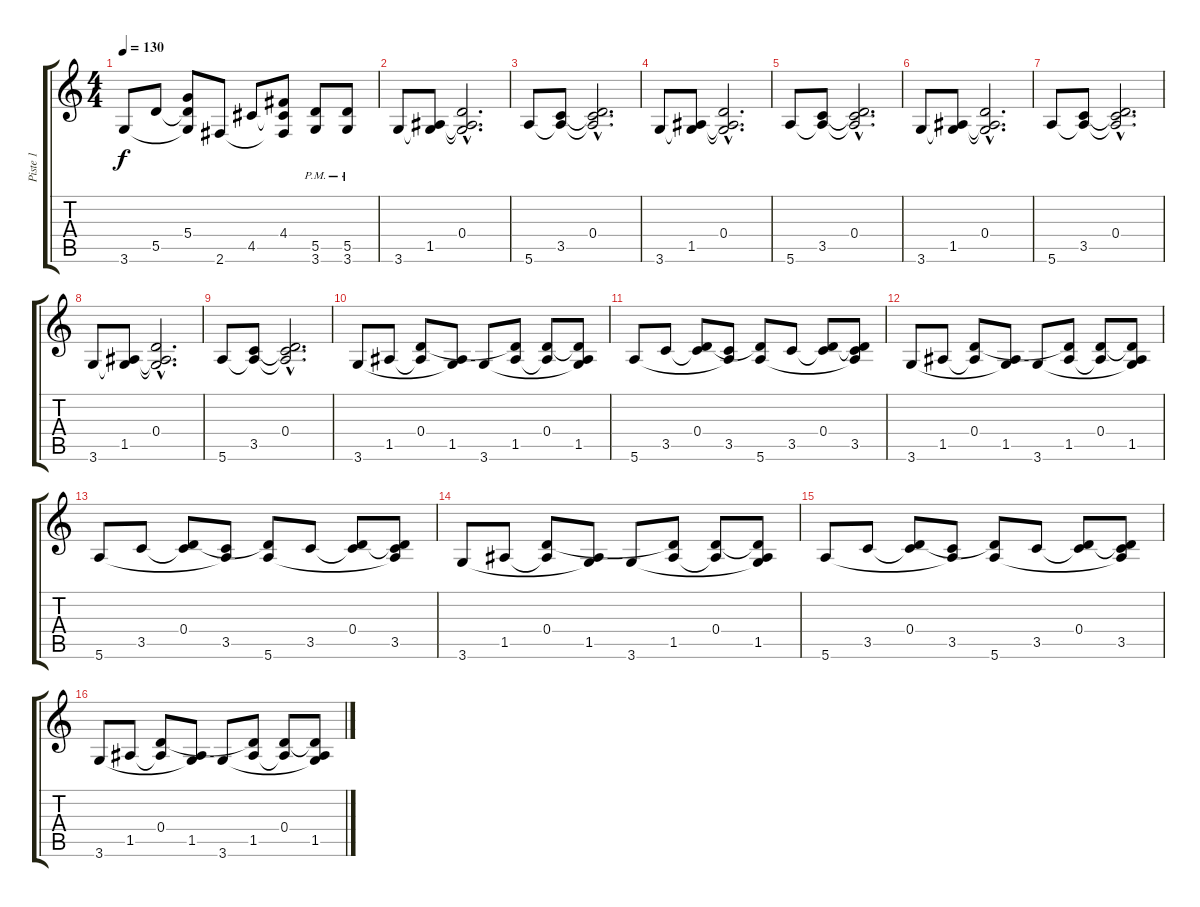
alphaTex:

\track ("Piste 1" "Piste 1") {instrument distortionguitar}
\staff {score tabs}
\tuning (E4 B3 G3 D3 A2 E2) {hide}
\ts (4 4)
\tempo 130
\clef g2
\ks c
3.6.8{dy f} 5.5.8 (5.4 5.5{t} 3.6{t}).8 2.6.8 4.5.8 (4.4 4.5{t} 2.6{t}).8 (5.5{pm} 3.6{pm}).8 (5.5{pm} 3.6{pm}).8 |
3.6.8 (1.5 3.6{t}).8 (0.4{hac} 1.5{hac t} 3.6{hac t}).2{d} |
5.6.8 (3.5 5.6{t}).8 (0.4{hac} 3.5{hac t} 5.6{hac t}).2{d} |
3.6.8 (1.5 3.6{t}).8 (0.4{hac} 1.5{hac t} 3.6{hac t}).2{d} |
5.6.8 (3.5 5.6{t}).8 (0.4{hac} 3.5{hac t} 5.6{hac t}).2{d} |
3.6.8 (1.5 3.6{t}).8 (0.4{hac} 1.5{hac t} 3.6{hac t}).2{d} |
5.6.8 (3.5 5.6{t}).8 (0.4{hac} 3.5{hac t} 5.6{hac t}).2{d} |
3.6.8 (1.5 3.6{t}).8 (0.4{hac} 1.5{hac t} 3.6{hac t}).2{d} |
5.6.8 (3.5 5.6{t}).8 (0.4{hac} 3.5{hac t} 5.6{hac t}).2{d} |
3.6.8 1.5.8 (0.4 1.5{t}).8 (1.5 3.6{t}).8 3.6.8 (0.4{t} 1.5).8 (0.4 1.5{t}).8 (0.4{t} 1.5 3.6{t}).8 |
5.6.8 3.5.8 (0.4 3.5{t}).8 (3.5 5.6{t}).8 (0.4{t} 5.6).8 3.5.8 (0.4 3.5{t}).8 (0.4{t} 3.5 5.6{t}).8 |
3.6.8 1.5.8 (0.4 1.5{t}).8 (1.5 3.6{t}).8 3.6.8 (0.4{t} 1.5).8 (0.4 1.5{t}).8 (0.4{t} 1.5 3.6{t}).8 |
5.6.8 3.5.8 (0.4 3.5{t}).8 (3.5 5.6{t}).8 (0.4{t} 5.6).8 3.5.8 (0.4 3.5{t}).8 (0.4{t} 3.5 5.6{t}).8 |
3.6.8 1.5.8 (0.4 1.5{t}).8 (1.5 3.6{t}).8 3.6.8 (0.4{t} 1.5).8 (0.4 1.5{t}).8 (0.4{t} 1.5 3.6{t}).8 |
5.6.8 3.5.8 (0.4 3.5{t}).8 (3.5 5.6{t}).8 (0.4{t} 5.6).8 3.5.8 (0.4 3.5{t}).8 (0.4{t} 3.5 5.6{t}).8 |
3.6.8 1.5.8 (0.4 1.5{t}).8 (1.5 3.6{t}).8 3.6.8 (0.4{t} 1.5).8 (0.4 1.5{t}).8 (0.4{t} 1.5 3.6{t}).8
